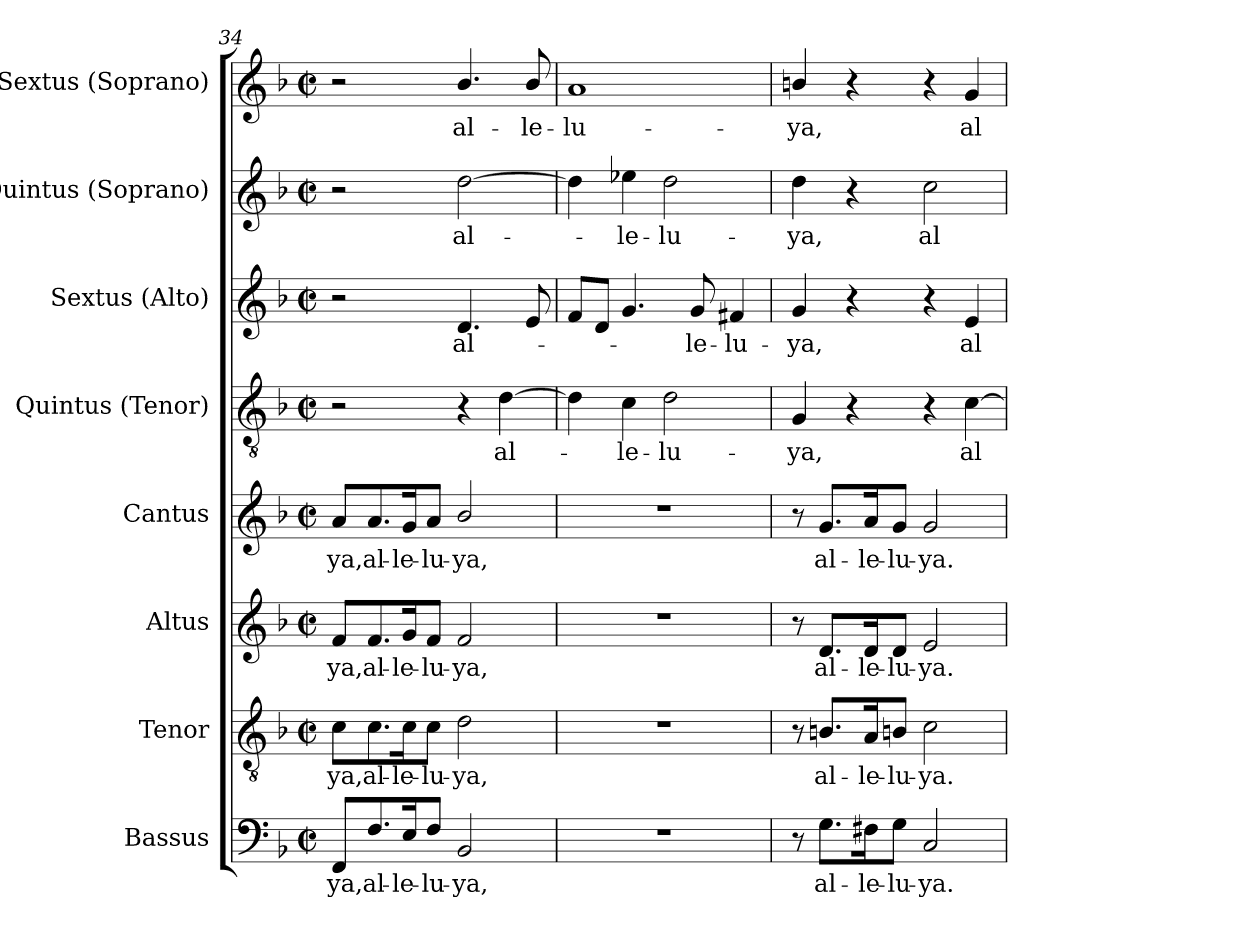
**kern	**text	**kern	**text	**kern	**text	**kern	**text	**kern	**text	**kern	**text	**kern	**text	**kern	**text
*part8	*part8	*part7	*part7	*part6	*part6	*part5	*part5	*part4	*part4	*part3	*part3	*part2	*part2	*part1	*part1
*staff8	*staff8	*staff7	*staff7	*staff6	*staff6	*staff5	*staff5	*staff4	*staff4	*staff3	*staff3	*staff2	*staff2	*staff1	*staff1
*I"Bassus	*	*I"Tenor	*	*I"Altus	*	*I"Cantus	*	*I"Quintus (Tenor)	*	*I"Sextus (Alto)	*	*I"Quintus (Soprano)	*	*I"Sextus (Soprano)	*
*I'B.	*	*I'T.	*	*I'A.	*	*I'S.	*	*I'T.	*	*I'A.	*	*I'S.	*	*I'S.	*
*clefF4	*	*clefGv2	*	*clefG2	*	*clefG2	*	*clefGv2	*	*clefG2	*	*clefG2	*	*clefG2	*
*	*	*ITrd7c12	*	*	*	*	*	*ITrd7c12	*	*	*	*	*	*	*
*k[b-]	*	*k[b-]	*	*k[b-]	*	*k[b-]	*	*k[b-]	*	*k[b-]	*	*k[b-]	*	*k[b-]	*
*F:	*	*F:	*	*F:	*	*F:	*	*F:	*	*F:	*	*F:	*	*F:	*
*M2/2	*	*M2/2	*	*M2/2	*	*M2/2	*	*M2/2	*	*M2/2	*	*M2/2	*	*M2/2	*
*met(c|)	*	*met(c|)	*	*met(c|)	*	*met(c|)	*	*met(c|)	*	*met(c|)	*	*met(c|)	*	*met(c|)	*
=34	=34	=34	=34	=34	=34	=34	=34	=34	=34	=34	=34	=34	=34	=34	=34
!	!LO:LY:b:color=#000000	!	!	!	!	!	!	!	!	!	!	!	!	!	!
!	!	!	!LO:LY:b:color=#000000	!	!	!	!	!	!	!	!	!	!	!	!
!	!	!	!	!	!LO:LY:b:color=#000000	!	!	!	!	!	!	!	!	!	!
!	!	!	!	!	!	!	!LO:LY:b:color=#000000	!	!	!	!	!	!	!	!
8FFi/L	-ya,	8Ci\L	-ya,	8fi/L	-ya,	8ai/L	-ya,	2r	.	2r	.	2r	.	2r	.
!	!LO:LY:b:color=#000000	!	!	!	!	!	!	!	!	!	!	!	!	!	!
!	!	!	!LO:LY:b:color=#000000	!	!	!	!	!	!	!	!	!	!	!	!
!	!	!	!	!	!LO:LY:b:color=#000000	!	!	!	!	!	!	!	!	!	!
!	!	!	!	!	!	!	!LO:LY:b:color=#000000	!	!	!	!	!	!	!	!
8.Fi/	al-	8.Ci\	al-	8.fi/	al-	8.ai/	al-	.	.	.	.	.	.	.	.
!	!LO:LY:b:color=#000000	!	!	!	!	!	!	!	!	!	!	!	!	!	!
!	!	!	!LO:LY:b:color=#000000	!	!	!	!	!	!	!	!	!	!	!	!
!	!	!	!	!	!LO:LY:b:color=#000000	!	!	!	!	!	!	!	!	!	!
!	!	!	!	!	!	!	!LO:LY:b:color=#000000	!	!	!	!	!	!	!	!
16Ei/K	-le-	16Ci\K	-le-	16gi/K	-le-	16gi/K	-le-	.	.	.	.	.	.	.	.
!	!LO:LY:b:color=#000000	!	!	!	!	!	!	!	!	!	!	!	!	!	!
!	!	!	!LO:LY:b:color=#000000	!	!	!	!	!	!	!	!	!	!	!	!
!	!	!	!	!	!LO:LY:b:color=#000000	!	!	!	!	!	!	!	!	!	!
!	!	!	!	!	!	!	!LO:LY:b:color=#000000	!	!	!	!	!	!	!	!
8Fi/J	-lu-	8Ci\J	-lu-	8fi/J	-lu-	8ai/J	-lu-	.	.	.	.	.	.	.	.
!	!LO:LY:b:color=#000000	!	!	!	!	!	!	!	!	!	!	!	!	!	!
!	!	!	!LO:LY:b:color=#000000	!	!	!	!	!	!	!	!	!	!	!	!
!	!	!	!	!	!LO:LY:b:color=#000000	!	!	!	!	!	!	!	!	!	!
!	!	!	!	!	!	!	!LO:LY:b:color=#000000	!	!	!	!	!	!	!	!
!	!	!	!	!	!	!	!	!	!	!	!LO:LY:b:color=#000000	!	!	!	!
!	!	!	!	!	!	!	!	!	!	!	!	!	!LO:LY:b:color=#000000	!	!
!	!	!	!	!	!	!	!	!	!	!	!	!	!	!	!LO:LY:b:color=#000000
2BB-i/	-ya,	2Di\	-ya,	2fi/	-ya,	2b-i/	-ya,	4r	.	4.di/	al-	[2ddi\	al-	4.b-i/	al-
!	!	!	!	!	!	!	!	!	!LO:LY:b:color=#000000	!	!	!	!	!	!
.	.	.	.	.	.	.	.	[4Di\	al-	.	.	.	.	.	.
!	!	!	!	!	!	!	!	!	!	!	!	!	!	!	!LO:LY:b:color=#000000
.	.	.	.	.	.	.	.	.	.	8ei/	.	.	.	8b-i/	-le-
!!LO:LB:g=z
=35	=35	=35	=35	=35	=35	=35	=35	=35	=35	=35	=35	=35	=35	=35	=35
!	!	!	!	!	!	!	!	!	!	!	!	!	!	!	!LO:LY:b:color=#000000
1r	.	1r	.	1r	.	1r	.	4Di\]	.	8fi/L	.	4ddi\]	.	1ai	-lu-
.	.	.	.	.	.	.	.	.	.	8di/J	.	.	.	.	.
!	!	!	!	!	!	!	!	!	!LO:LY:b:color=#000000	!	!	!	!	!	!
!	!	!	!	!	!	!	!	!	!	!	!	!	!LO:LY:b:color=#000000	!	!
.	.	.	.	.	.	.	.	4Ci\	-le-	4.gi/	.	4ee-Xi\	-le-	.	.
!	!	!	!	!	!	!	!	!	!LO:LY:b:color=#000000	!	!	!	!	!	!
!	!	!	!	!	!	!	!	!	!	!	!	!	!LO:LY:b:color=#000000	!	!
.	.	.	.	.	.	.	.	2Di\	-lu-	.	.	2ddi\	-lu-	.	.
!	!	!	!	!	!	!	!	!	!	!	!LO:LY:b:color=#000000	!	!	!	!
.	.	.	.	.	.	.	.	.	.	8gi/	-le-	.	.	.	.
!	!	!	!	!	!	!	!	!	!	!	!LO:LY:b:color=#000000	!	!	!	!
.	.	.	.	.	.	.	.	.	.	4f#Xi/	-lu-	.	.	.	.
=36	=36	=36	=36	=36	=36	=36	=36	=36	=36	=36	=36	=36	=36	=36	=36
!	!	!	!	!	!	!	!	!	!LO:LY:b:color=#000000	!	!	!	!	!	!
!	!	!	!	!	!	!	!	!	!	!	!LO:LY:b:color=#000000	!	!	!	!
!	!	!	!	!	!	!	!	!	!	!	!	!	!LO:LY:b:color=#000000	!	!
!	!	!	!	!	!	!	!	!	!	!	!	!	!	!	!LO:LY:b:color=#000000
8r	.	8r	.	8r	.	8r	.	4GGi/	-ya,	4gi/	-ya,	4ddi\	-ya,	4bi/	-ya,
!	!LO:LY:b:color=#000000	!	!	!	!	!	!	!	!	!	!	!	!	!	!
!	!	!	!LO:LY:b:color=#000000	!	!	!	!	!	!	!	!	!	!	!	!
!	!	!	!	!	!LO:LY:b:color=#000000	!	!	!	!	!	!	!	!	!	!
!	!	!	!	!	!	!	!LO:LY:b:color=#000000	!	!	!	!	!	!	!	!
8.Gi\L	al-	8.BBni/L	al-	8.di/L	al-	8.gi/L	al-	.	.	.	.	.	.	.	.
.	.	.	.	.	.	.	.	4r	.	4r	.	4r	.	4r	.
!	!LO:LY:b:color=#000000	!	!	!	!	!	!	!	!	!	!	!	!	!	!
!	!	!	!LO:LY:b:color=#000000	!	!	!	!	!	!	!	!	!	!	!	!
!	!	!	!	!	!LO:LY:b:color=#000000	!	!	!	!	!	!	!	!	!	!
!	!	!	!	!	!	!	!LO:LY:b:color=#000000	!	!	!	!	!	!	!	!
16F#Xi\K	-le-	16AAi/K	-le-	16di/K	-le-	16ai/K	-le-	.	.	.	.	.	.	.	.
!	!LO:LY:b:color=#000000	!	!	!	!	!	!	!	!	!	!	!	!	!	!
!	!	!	!LO:LY:b:color=#000000	!	!	!	!	!	!	!	!	!	!	!	!
!	!	!	!	!	!LO:LY:b:color=#000000	!	!	!	!	!	!	!	!	!	!
!	!	!	!	!	!	!	!LO:LY:b:color=#000000	!	!	!	!	!	!	!	!
8Gi\J	-lu-	8BBni/J	-lu-	8di/J	-lu-	8gi/J	-lu-	.	.	.	.	.	.	.	.
!	!LO:LY:b:color=#000000	!	!	!	!	!	!	!	!	!	!	!	!	!	!
!	!	!	!LO:LY:b:color=#000000	!	!	!	!	!	!	!	!	!	!	!	!
!	!	!	!	!	!LO:LY:b:color=#000000	!	!	!	!	!	!	!	!	!	!
!	!	!	!	!	!	!	!LO:LY:b:color=#000000	!	!	!	!	!	!	!	!
!	!	!	!	!	!	!	!	!	!	!	!	!	!LO:LY:b:color=#000000	!	!
2Ci/	-ya.	2Ci\	-ya.	2ei/	-ya.	2gi/	-ya.	4r	.	4r	.	2cci\	al-	4r	.
!	!	!	!	!	!	!	!	!	!LO:LY:b:color=#000000	!	!	!	!	!	!
!	!	!	!	!	!	!	!	!	!	!	!LO:LY:b:color=#000000	!	!	!	!
!	!	!	!	!	!	!	!	!	!	!	!	!	!	!	!LO:LY:b:color=#000000
.	.	.	.	.	.	.	.	[4Ci\	al-	4ei/	al-	.	.	4gi/	al-
=	=	=	=	=	=	=	=	=	=	=	=	=	=	=	=
*-	*-	*-	*-	*-	*-	*-	*-	*-	*-	*-	*-	*-	*-	*-	*-
